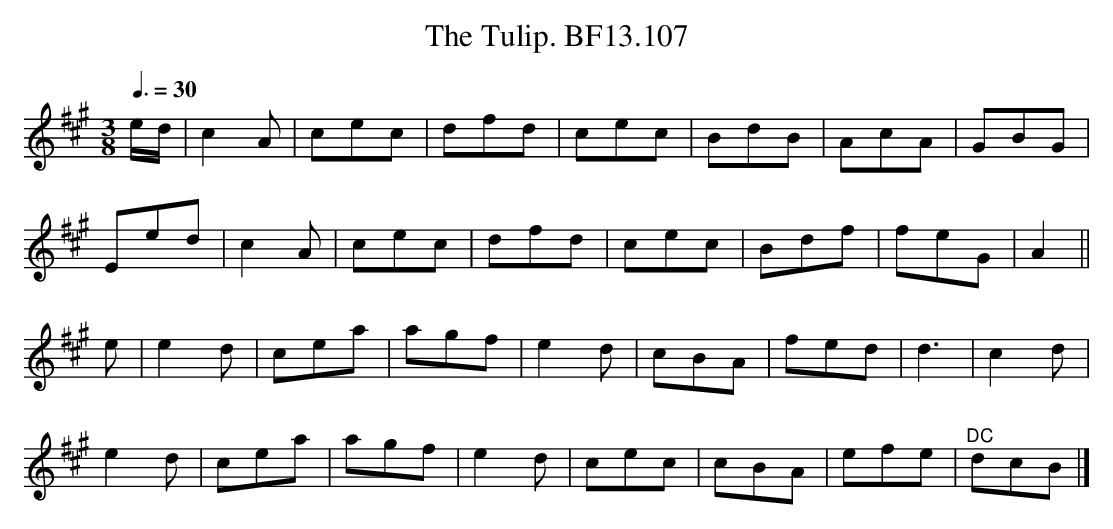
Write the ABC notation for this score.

X:1
T:Tulip. BF13.107, The
M:3/8
L:1/8
Q:3/8=30
K:A
e/d/|c2A|cec|dfd|cec|BdB|AcA|GBG|
Eed|c2A|cec|dfd|cec|Bdf|feG|A2||
e|e2d|cea|agf|e2d|cBA|fed|d3|c2d|
e2d|cea|agf|e2d|cec|cBA|efe|"^DC"dcB|]
